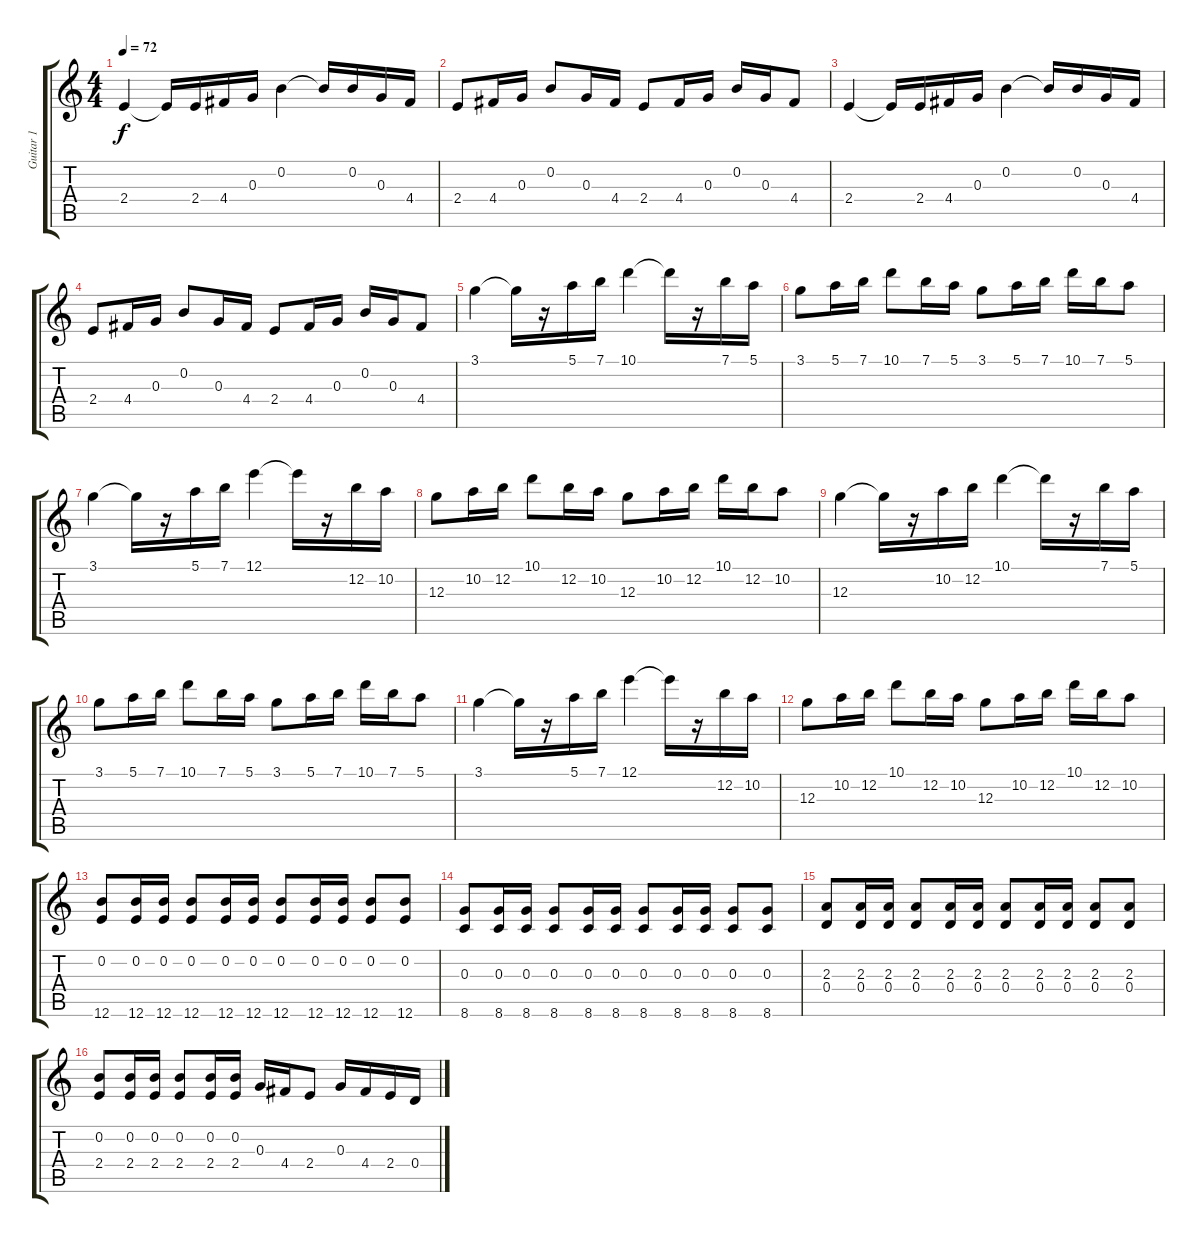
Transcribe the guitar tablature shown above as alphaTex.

\track ("Guitar 1" "Guitar 1") {instrument electricguitarjazz}
\staff {score tabs}
\tuning (E4 B3 G3 D3 A2 E2) {hide}
\ts (4 4)
\tempo 72
\clef g2
\ks c
2.4.4{dy f} 2.4{t}.16 2.4.16 4.4.16 0.3.16 0.2.4 0.2{t}.16 0.2.16 0.3.16 4.4.16 |
2.4.8 4.4.16 0.3.16 0.2.8 0.3.16 4.4.16 2.4.8 4.4.16 0.3.16 0.2.16 0.3.16 4.4.8 |
2.4.4 2.4{t}.16 2.4.16 4.4.16 0.3.16 0.2.4 0.2{t}.16 0.2.16 0.3.16 4.4.16 |
2.4.8 4.4.16 0.3.16 0.2.8 0.3.16 4.4.16 2.4.8 4.4.16 0.3.16 0.2.16 0.3.16 4.4.8 |
3.1.4 3.1{t}.16 r.16 5.1.16 7.1.16 10.1.4 10.1{t}.16 r.16 7.1.16 5.1.16 |
3.1.8 5.1.16 7.1.16 10.1.8 7.1.16 5.1.16 3.1.8 5.1.16 7.1.16 10.1.16 7.1.16 5.1.8 |
3.1.4 3.1{t}.16 r.16 5.1.16 7.1.16 12.1.4 12.1{t}.16 r.16 12.2.16 10.2.16 |
12.3.8 10.2.16 12.2.16 10.1.8 12.2.16 10.2.16 12.3.8 10.2.16 12.2.16 10.1.16 12.2.16 10.2.8 |
12.3.4 12.3{t}.16 r.16 10.2.16 12.2.16 10.1.4 10.1{t}.16 r.16 7.1.16 5.1.16 |
3.1.8 5.1.16 7.1.16 10.1.8 7.1.16 5.1.16 3.1.8 5.1.16 7.1.16 10.1.16 7.1.16 5.1.8 |
3.1.4 3.1{t}.16 r.16 5.1.16 7.1.16 12.1.4 12.1{t}.16 r.16 12.2.16 10.2.16 |
12.3.8 10.2.16 12.2.16 10.1.8 12.2.16 10.2.16 12.3.8 10.2.16 12.2.16 10.1.16 12.2.16 10.2.8 |
(0.2 12.6).8 (0.2 12.6).16 (0.2 12.6).16 (0.2 12.6).8 (0.2 12.6).16 (0.2 12.6).16 (0.2 12.6).8 (0.2 12.6).16 (0.2 12.6).16 (0.2 12.6).8 (0.2 12.6).8 |
(0.3 8.6).8 (0.3 8.6).16 (0.3 8.6).16 (0.3 8.6).8 (0.3 8.6).16 (0.3 8.6).16 (0.3 8.6).8 (0.3 8.6).16 (0.3 8.6).16 (0.3 8.6).8 (0.3 8.6).8 |
(2.3 0.4).8 (2.3 0.4).16 (2.3 0.4).16 (2.3 0.4).8 (2.3 0.4).16 (2.3 0.4).16 (2.3 0.4).8 (2.3 0.4).16 (2.3 0.4).16 (2.3 0.4).8 (2.3 0.4).8 |
(0.2 2.4).8 (0.2 2.4).16 (0.2 2.4).16 (0.2 2.4).8 (0.2 2.4).16 (0.2 2.4).16 0.3.16 4.4.16 2.4.8 0.3.16 4.4.16 2.4.16 0.4.16
